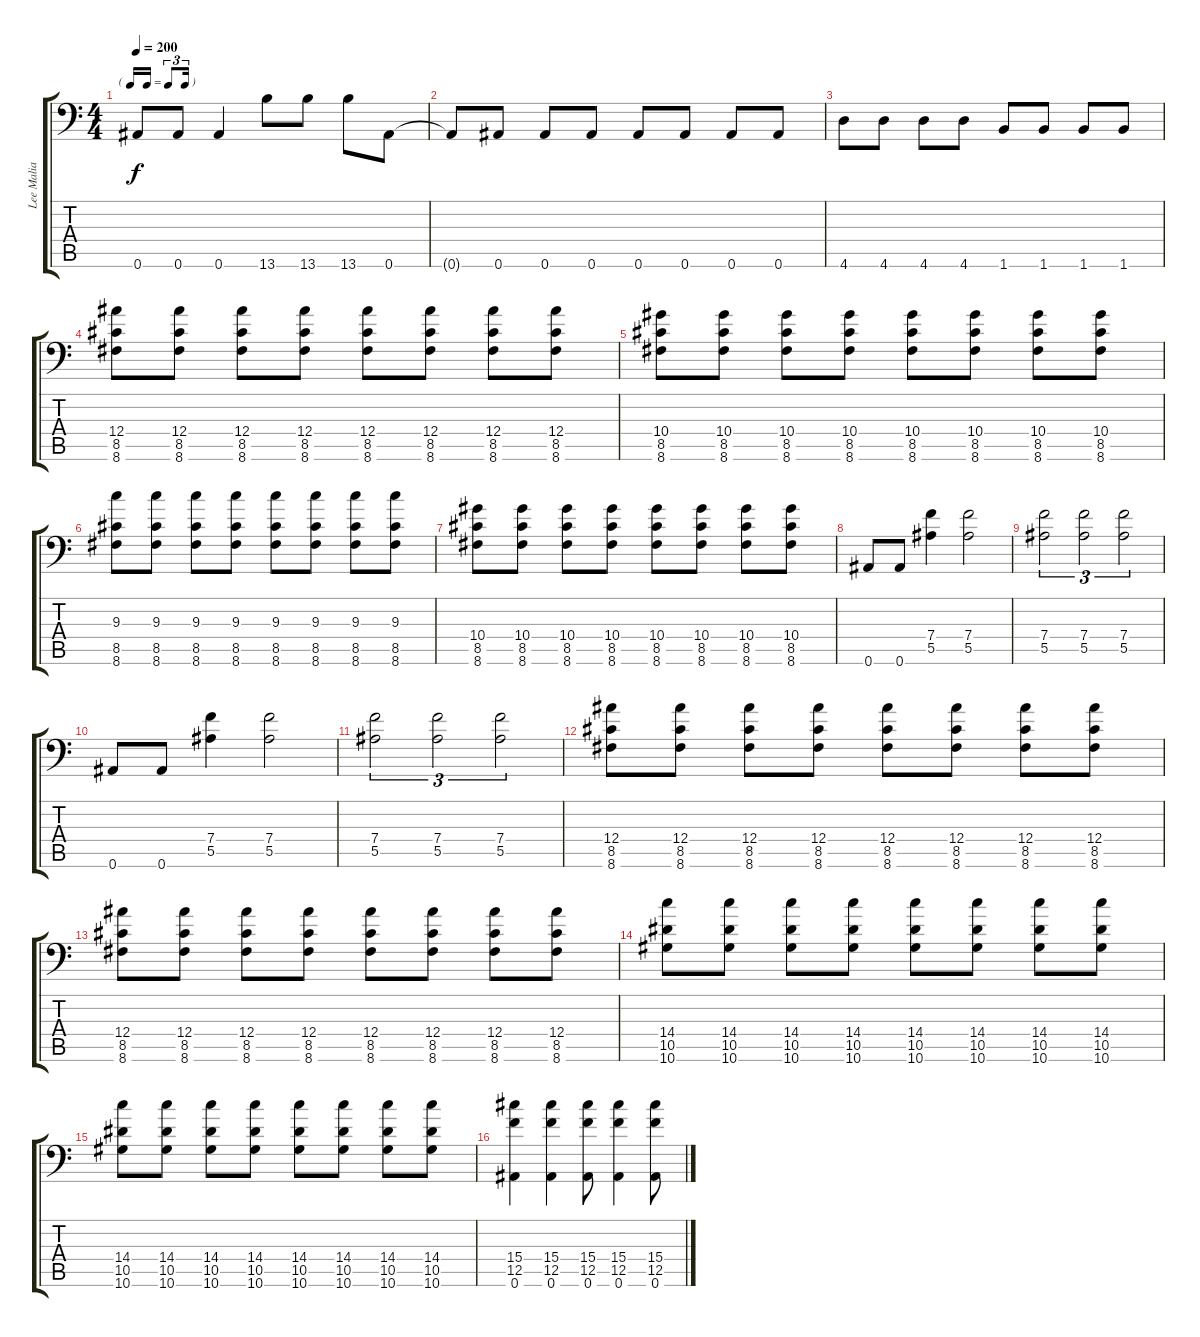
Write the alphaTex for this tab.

\track ("Lee Malia" "Lee Malia") {solo instrument distortionguitar}
\staff {score tabs}
\tuning (C4 G3 Eb3 Bb2 F2 Bb1) {hide}
\ts (4 4)
\tf triplet16th
\tempo 200
\clef f4
\ks c
0.6{t}.8{dy f} 0.6.8 0.6.4 13.6.8 13.6.8 13.6.8 0.6.8 |
0.6{t}.8 0.6.8 0.6.8 0.6.8 0.6.8 0.6.8 0.6.8 0.6.8 |
4.6.8 4.6.8 4.6.8 4.6.8 1.6.8 1.6.8 1.6.8 1.6.8 |
(12.4 8.5 8.6).8 (12.4 8.5 8.6).8 (12.4 8.5 8.6).8 (12.4 8.5 8.6).8 (12.4 8.5 8.6).8 (12.4 8.5 8.6).8 (12.4 8.5 8.6).8 (12.4 8.5 8.6).8 |
(10.4 8.5 8.6).8 (10.4 8.5 8.6).8 (10.4 8.5 8.6).8 (10.4 8.5 8.6).8 (10.4 8.5 8.6).8 (10.4 8.5 8.6).8 (10.4 8.5 8.6).8 (10.4 8.5 8.6).8 |
(9.3 8.5 8.6).8 (9.3 8.5 8.6).8 (9.3 8.5 8.6).8 (9.3 8.5 8.6).8 (9.3 8.5 8.6).8 (9.3 8.5 8.6).8 (9.3 8.5 8.6).8 (9.3 8.5 8.6).8 |
(10.4 8.5 8.6).8 (10.4 8.5 8.6).8 (10.4 8.5 8.6).8 (10.4 8.5 8.6).8 (10.4 8.5 8.6).8 (10.4 8.5 8.6).8 (10.4 8.5 8.6).8 (10.4 8.5 8.6).8 |
0.6.8 0.6.8 (7.4 5.5).4 (7.4 5.5).2 |
(7.4 5.5).2{tu (3 2)} (7.4 5.5).2{tu (3 2)} (7.4 5.5).2{tu (3 2)} |
0.6.8 0.6.8 (7.4 5.5).4 (7.4 5.5).2 |
(7.4 5.5).2{tu (3 2)} (7.4 5.5).2{tu (3 2)} (7.4 5.5).2{tu (3 2)} |
(12.4 8.5 8.6).8 (12.4 8.5 8.6).8 (12.4 8.5 8.6).8 (12.4 8.5 8.6).8 (12.4 8.5 8.6).8 (12.4 8.5 8.6).8 (12.4 8.5 8.6).8 (12.4 8.5 8.6).8 |
(12.4 8.5 8.6).8 (12.4 8.5 8.6).8 (12.4 8.5 8.6).8 (12.4 8.5 8.6).8 (12.4 8.5 8.6).8 (12.4 8.5 8.6).8 (12.4 8.5 8.6).8 (12.4 8.5 8.6).8 |
(14.4 10.5 10.6).8 (14.4 10.5 10.6).8 (14.4 10.5 10.6).8 (14.4 10.5 10.6).8 (14.4 10.5 10.6).8 (14.4 10.5 10.6).8 (14.4 10.5 10.6).8 (14.4 10.5 10.6).8 |
(14.4 10.5 10.6).8 (14.4 10.5 10.6).8 (14.4 10.5 10.6).8 (14.4 10.5 10.6).8 (14.4 10.5 10.6).8 (14.4 10.5 10.6).8 (14.4 10.5 10.6).8 (14.4 10.5 10.6).8 |
(15.4 12.5 0.6).4 (15.4 12.5 0.6).4 (15.4 12.5 0.6).8 (15.4 12.5 0.6).4 (15.4 12.5 0.6).8
